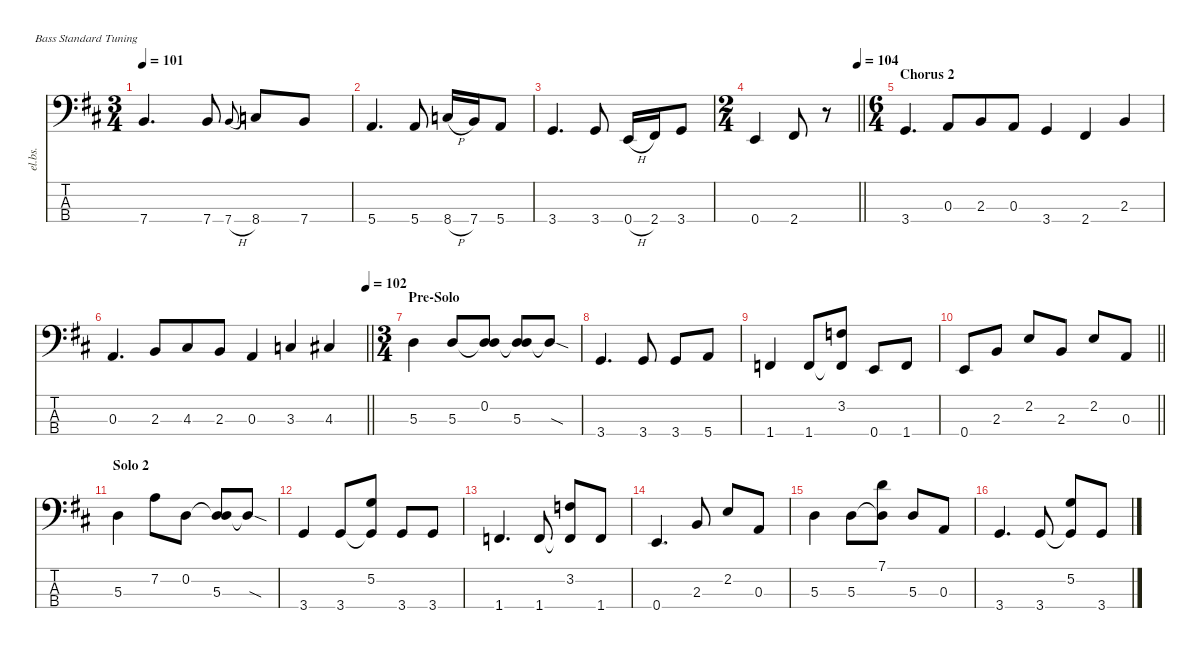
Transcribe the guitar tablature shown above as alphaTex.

\defaultSystemsLayout 4
\hideDynamics
\bracketExtendMode nobrackets
\otherSystemsTrackNameOrientation horizontal
\track ("Jason Newsted" "el.bs.") {defaultSystemsLayout 8 instrument electricbasspick}
\staff {score tabs}
\tuning (G2 D2 A1 E1)
\ts (3 4)
\tempo 101
\clef f4
\ks bminor
7.4{acc forcenatural}.4{d dy f beam Up} 7.4{acc forcenatural}.8{beam Up} 7.4{h acc forcenatural}.8{gr onbeat dy mf beam Up} 8.4{acc forcenatural}.8{dy f beam Up} 7.4{acc forcenatural}.8{beam Up} |
5.4{acc forcenatural}.4{d beam Up} 5.4{acc forcenatural}.8{beam Up} 8.4{h acc forcenatural}.16{beam Up} 7.4{acc forcenatural}.16{beam Up} 5.4{acc forcenatural}.8{beam Up} |
3.4{acc forcenatural}.4{d beam Up} 3.4{acc forcenatural}.8{beam Up} 0.4{h acc forcenatural}.16{beam Up} 2.4{acc #}.16{beam Up} 3.4{acc forcenatural}.8{beam Up} |
\ts (2 4)
\beaming (8 2 2)
\tempo (104 1)
\barLineRight lightlight
0.4{acc forcenatural}.4{beam Up} 2.4{acc #}.8{beam Up} r.8{beam Up} |
\ts (6 4)
\beaming (8 6 6)
\section ("" "Chorus 2")
3.4{acc forcenatural}.4{d beam Up} 0.3{acc forcenatural}.8{beam Up} 2.3{acc forcenatural}.8{beam Up} 0.3{acc forcenatural}.8{beam Up} 3.4{acc forcenatural}.4{beam Up} 2.4{acc #}.4{beam Up} 2.3{acc forcenatural}.4{beam Up} |
\tempo (102 1)
\barLineRight lightlight
0.3{acc forcenatural}.4{d beam Up} 2.3{acc forcenatural}.8{beam Up} 4.3{acc #}.8{beam Up} 2.3{acc forcenatural}.8{beam Up} 0.3{acc forcenatural}.4{beam Up} 3.3{acc forcenatural}.4{beam Up} 4.3{acc #}.4{beam Up} |
\ts (3 4)
\beaming (8 2 2 2)
\section ("" "Pre-Solo")
5.3{acc forcenatural}.4{beam Down} 5.3{acc forcenatural}.8{beam Up} (0.2{acc forcenatural} 5.3{t acc forcenatural}).8{beam Up} (0.2{t acc forcenatural} 5.3{acc forcenatural}).8{beam Up} 5.3{sod t acc forcenatural}.8{beam Up} |
3.4{acc forcenatural}.4{d beam Up} 3.4{acc forcenatural}.8{beam Up} 3.4{acc forcenatural}.8{beam Up} 5.4{acc forcenatural}.8{beam Up} |
1.4{acc forcenatural}.4{beam Up} 1.4{acc forcenatural}.8{beam Up} (3.2{acc forcenatural} 1.4{t acc forcenatural}).8{beam Up} 0.4{acc forcenatural}.8{beam Up} 1.4{acc forcenatural}.8{beam Up} |
\barLineRight lightlight
0.4{acc forcenatural}.8{beam Up} 2.3{acc forcenatural}.8{beam Up} 2.2{acc forcenatural}.8{beam Up} 2.3{acc forcenatural}.8{beam Up} 2.2{acc forcenatural}.8{beam Up} 0.3{acc forcenatural}.8{beam Up} |
\section ("" "Solo 2")
5.3{acc forcenatural}.4{beam Down} 7.2{acc forcenatural}.8{beam Down} 0.2{acc forcenatural}.8{beam Down} (0.2{t acc forcenatural} 5.3{acc forcenatural}).8{beam Up} 5.3{sod t acc forcenatural}.8{beam Up} |
3.4{acc forcenatural}.4{beam Up} 3.4{acc forcenatural}.8{beam Up} (5.2{acc forcenatural} 3.4{t acc forcenatural}).8{beam Up} 3.4{acc forcenatural}.8{beam Up} 3.4{acc forcenatural}.8{beam Up} |
1.4{acc forcenatural}.4{d beam Up} 1.4{acc forcenatural}.8{beam Up} (3.2{acc forcenatural} 1.4{t acc forcenatural}).8{beam Up} 1.4{acc forcenatural}.8{beam Up} |
0.4{acc forcenatural}.4{d beam Up} 2.3{acc forcenatural}.8{beam Up} 2.2{acc forcenatural}.8{beam Up} 0.3{acc forcenatural}.8{beam Up} |
5.3{acc forcenatural}.4{beam Down} 5.3{acc forcenatural}.8{beam Down} (7.1{acc forcenatural} 5.3{t acc forcenatural}).8{beam Down} 5.3{acc forcenatural}.8{beam Up} 0.3{acc forcenatural}.8{beam Up} |
3.4{acc forcenatural}.4{d beam Up} 3.4{acc forcenatural}.8{beam Up} (5.2{acc forcenatural} 3.4{t acc forcenatural}).8{beam Up} 3.4{acc forcenatural}.8{beam Up}
